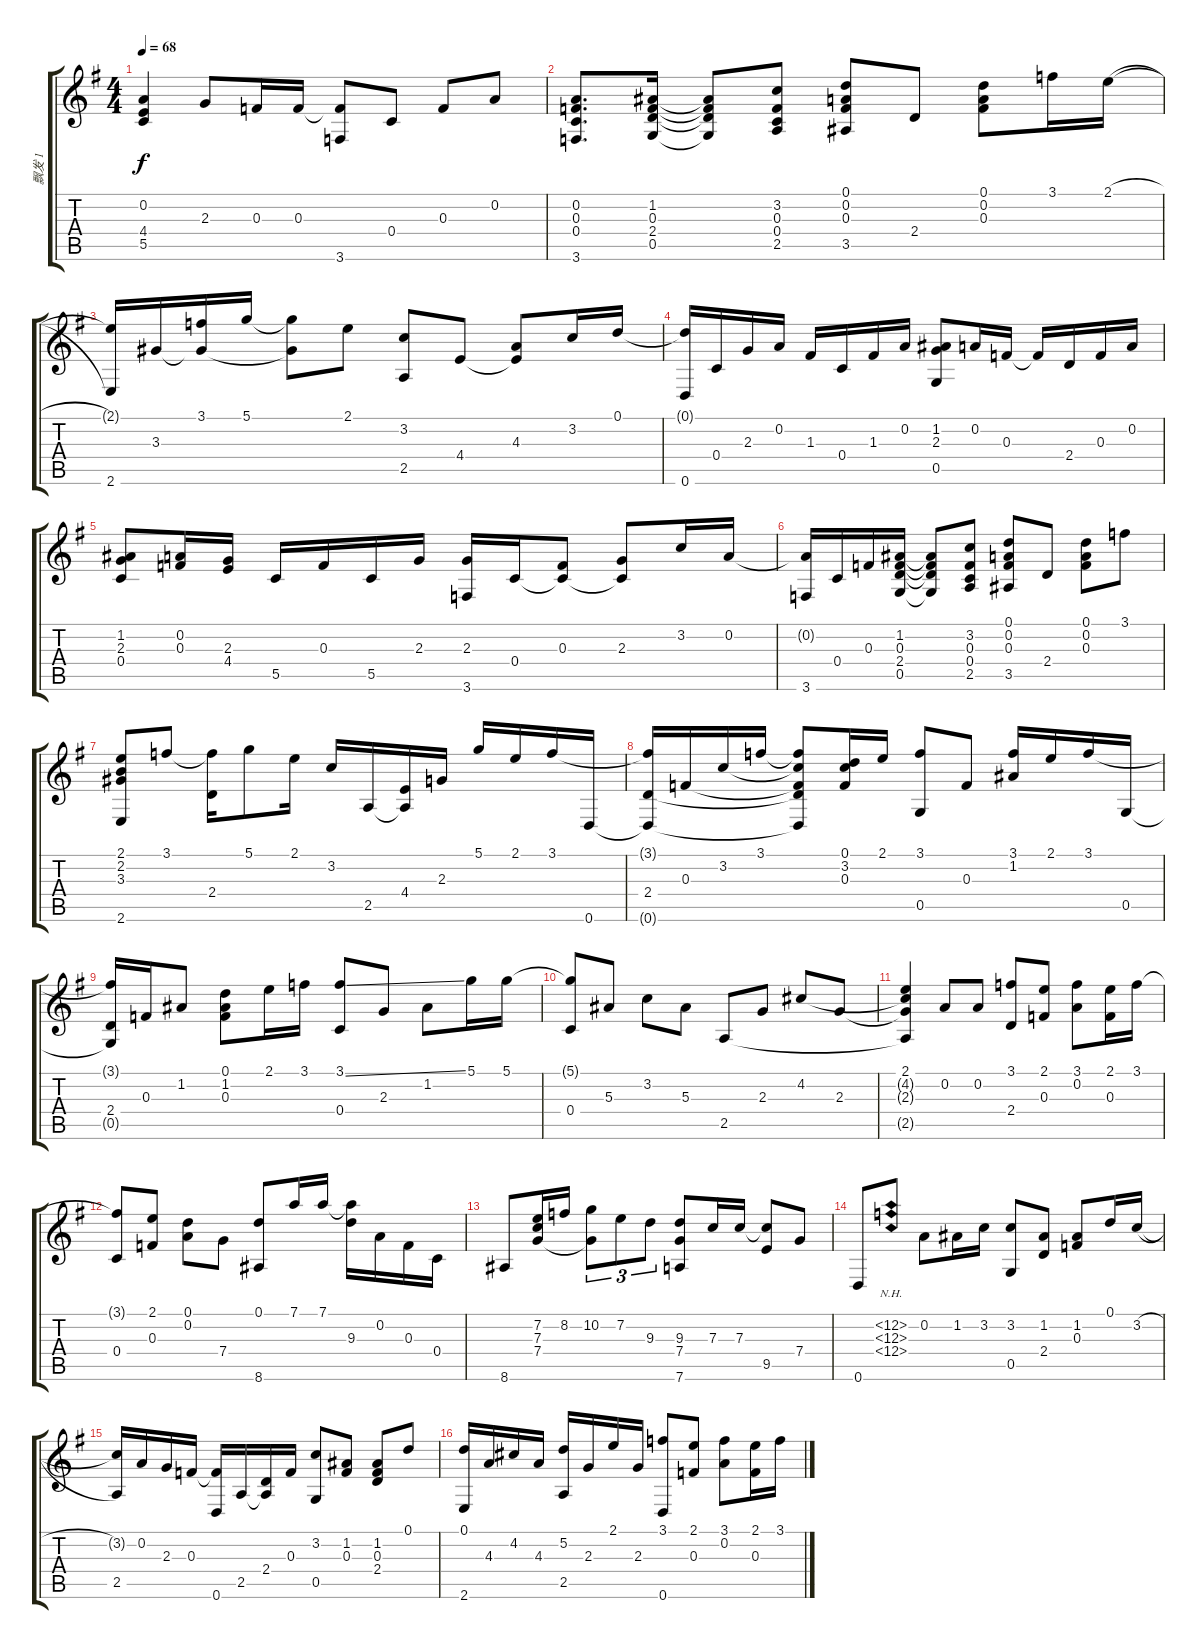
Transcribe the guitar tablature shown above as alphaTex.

\track ("飘发 1" "飘发 1") {instrument acousticguitarsteel}
\staff {score tabs}
\tuning (D4 A3 F3 C3 G2 D2) {hide}
\ts (4 4)
\tempo 68
\clef g2
\ks g
(0.2 4.4 5.5).4{dy f} 2.3.8 0.3.16 0.3.16 (0.3{t} 3.6).8 0.4.8 0.3.8 0.2.8 |
(0.2 0.3 0.4 3.6).8{d} (1.2 0.3 2.4 0.5).16 (1.2{t} 0.3{t} 2.4{t} 0.5{t}).8 (3.2 0.3 0.4 2.5).8 (0.1 0.2 0.3 3.5).8 2.4.8 (0.1 0.2 0.3).8 3.1.16 2.1{h}.16 |
(2.1{t} 2.6).16 3.3.16 (3.1 3.3{t}).16 5.1.16 (5.1{t} 3.3{t}).8 2.1.8 (3.2 2.5).8 4.4.8 (4.3 4.4{t}).8 3.2.16 0.1.16 |
(0.1{t} 0.6).16 0.4.16 2.3.16 0.2.16 1.3.16 0.4.16 1.3.16 0.2.16 (1.2 2.3 0.5).8 0.2.16 0.3.16 0.3{t}.16 2.4.16 0.3.16 0.2.16 |
(1.2 2.3 0.4).8 (0.2 0.3).16 (2.3 4.4).16 5.5.16 0.3.16 5.5.16 2.3.16 (2.3 3.6).16 0.4.16 (0.3 0.4{t}).8 (2.3 0.4{t}).8 3.2.16 0.2.16 |
(0.2{t} 3.6).16 0.4.16 0.3.16 (1.2 0.3 2.4 0.5).16 (1.2{t} 0.3{t} 2.4{t} 0.5{t}).8 (3.2 0.3 0.4 2.5).8 (0.1 0.2 0.3 3.5).8 2.4.8 (0.1 0.2 0.3).8 3.1.8 |
(2.1 2.2 3.3 2.6).8 3.1.8 (3.1{t} 2.4).16 5.1.8 2.1.16 3.2.16 2.5.16 (4.4 2.5{t}).16 2.3.16 5.1.16 2.1.16 3.1.16 0.6.16 |
(3.1{t} 2.4 0.6{t}).16 0.3.16 3.2.16 3.1.16 (3.1{t} 3.2{t} 0.3{t} 2.4{t} 0.6{t}).8 (0.1 3.2 0.3).16 2.1.16 (3.1 0.5).8 0.3.8 (3.1 1.2).16 2.1.16 3.1.16 0.5.16 |
(3.1{t} 2.4 0.5{t}).16 0.3.16 1.2.8 (0.1 1.2 0.3).8 2.1.16 3.1.16 (3.1{ss} 0.4).8 2.3.8 1.2.8 5.1.16 5.1.16 |
(5.1{t} 0.4).8 5.3.8 3.2.8 5.3.8 2.5.8 2.3.8 4.2.8 2.3.8 |
(2.1 4.2{t} 2.3{t} 2.5{t}).4 0.2.8 0.2.8 (3.1 2.4).8 (2.1 0.3).8 (3.1 0.2).8 (2.1 0.3).16 3.1.16 |
(3.1{t} 0.4).8 (2.1 0.3).8 (0.1 0.2).8 7.4.8 (0.1 8.6).8 7.1.16 7.1.16 (7.1{t} 9.3).16 0.2.16 0.3.16 0.4.16 |
8.6.8{txt " "} (7.2 7.3 7.4).16 8.2.16 (10.2 7.4{t}).8{tu (3 2)} 7.2.8{tu (3 2)} 9.3.8{tu (3 2)} (9.3 7.4 7.6).8 7.3.16 7.3.16 (7.3{t} 9.5).8 7.4.8 |
0.6.8 (0.2{nh} 0.3{nh} 0.4{nh}).8 0.2.8 1.2.16 3.2.16 (3.2 0.5).8 (1.2 2.4).8 (1.2 0.3).8 0.1.16 3.2{h}.16 |
(3.2{t} 2.5).16 0.2.16 2.3.16 0.3.16 (0.3{t} 0.6).16 2.5.16 (2.4 2.5{t}).16 0.3.16 (3.2 0.5).8 (1.2 0.3).8 (1.2 0.3 2.4).8 0.1.8 |
(0.1 2.6).16 4.3.16 4.2.16 4.3.16 (5.2 2.5).16 2.3.16 2.1.16 2.3.16 (3.1 0.6).8 (2.1 0.3).8 (3.1 0.2).8 (2.1 0.3).16 3.1.16
